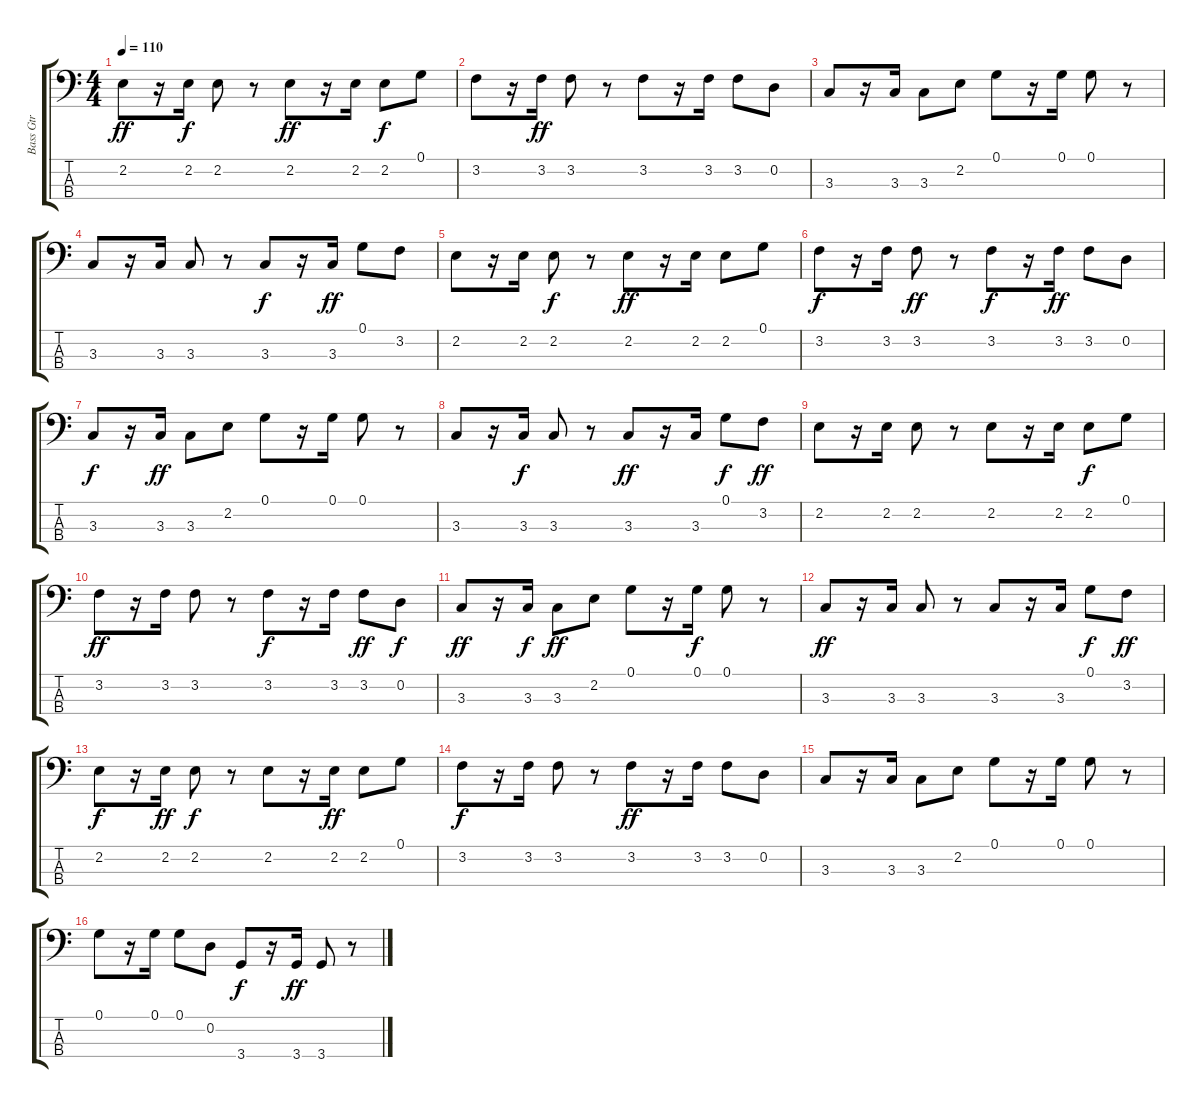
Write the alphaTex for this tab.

\track ("Bass Gtr" "Bass Gtr") {instrument acousticguitarsteel}
\staff {score tabs}
\tuning (G2 D2 A1 E1) {hide}
\ts (4 4)
\tempo 110
\clef f4
\ks c
2.2.8{dy ff} r.16 2.2.16{dy f} 2.2.8 r.8 2.2.8{dy ff} r.16 2.2.16 2.2.8{dy f} 0.1.8 |
3.2.8 r.16 3.2.16{dy ff} 3.2.8 r.8 3.2.8 r.16 3.2.16 3.2.8 0.2.8 |
3.3.8 r.16 3.3.16 3.3.8 2.2.8 0.1.8 r.16 0.1.16 0.1.8 r.8 |
3.3.8 r.16 3.3.16 3.3.8 r.8 3.3.8{dy f} r.16 3.3.16{dy ff} 0.1.8 3.2.8 |
2.2.8 r.16 2.2.16 2.2.8{dy f} r.8 2.2.8{dy ff} r.16 2.2.16 2.2.8 0.1.8 |
3.2.8{dy f} r.16 3.2.16 3.2.8{dy ff} r.8 3.2.8{dy f} r.16 3.2.16{dy ff} 3.2.8 0.2.8 |
3.3.8{dy f} r.16 3.3.16{dy ff} 3.3.8 2.2.8 0.1.8 r.16 0.1.16 0.1.8 r.8 |
3.3.8 r.16 3.3.16{dy f} 3.3.8 r.8 3.3.8{dy ff} r.16 3.3.16 0.1.8{dy f} 3.2.8{dy ff} |
2.2.8 r.16 2.2.16 2.2.8 r.8 2.2.8 r.16 2.2.16 2.2.8{dy f} 0.1.8 |
3.2.8{dy ff} r.16 3.2.16 3.2.8 r.8 3.2.8{dy f} r.16 3.2.16 3.2.8{dy ff} 0.2.8{dy f} |
3.3.8{dy ff} r.16 3.3.16{dy f} 3.3.8{dy ff} 2.2.8 0.1.8 r.16 0.1.16{dy f} 0.1.8 r.8 |
3.3.8{dy ff} r.16 3.3.16 3.3.8 r.8 3.3.8 r.16 3.3.16 0.1.8{dy f} 3.2.8{dy ff} |
2.2.8{dy f} r.16 2.2.16{dy ff} 2.2.8{dy f} r.8 2.2.8 r.16 2.2.16{dy ff} 2.2.8 0.1.8 |
3.2.8{dy f} r.16 3.2.16 3.2.8 r.8 3.2.8{dy ff} r.16 3.2.16 3.2.8 0.2.8 |
3.3.8 r.16 3.3.16 3.3.8 2.2.8 0.1.8 r.16 0.1.16 0.1.8 r.8 |
0.1.8 r.16 0.1.16 0.1.8 0.2.8 3.4.8{dy f} r.16 3.4.16{dy ff} 3.4.8 r.8
